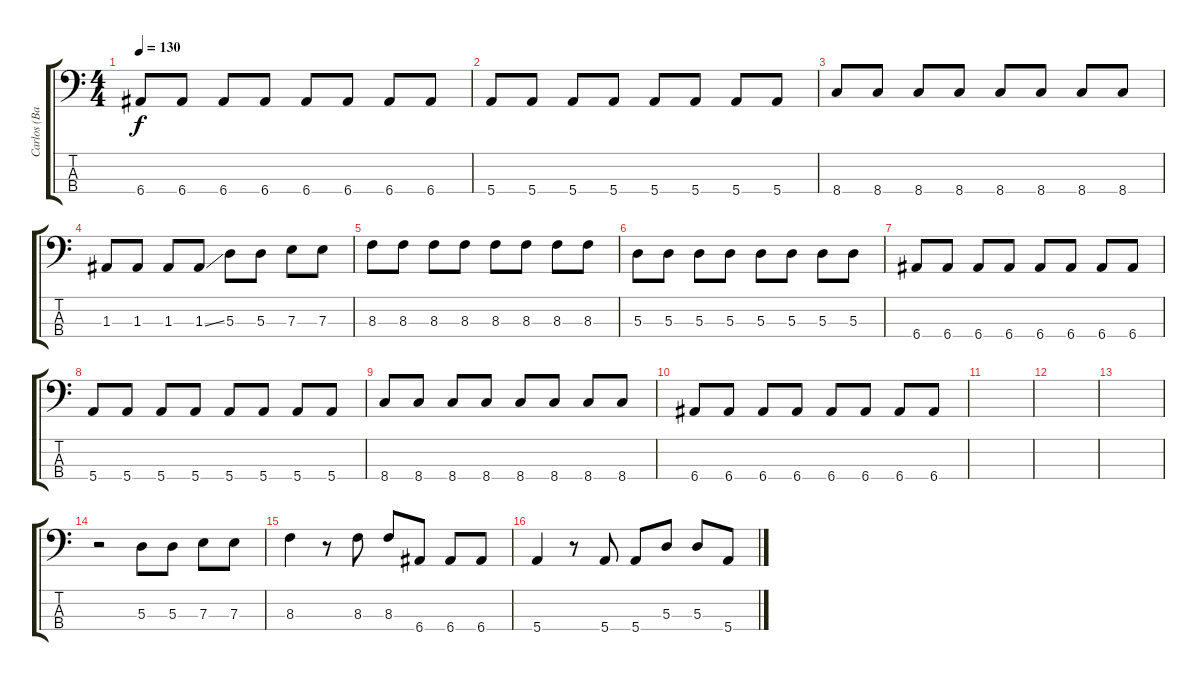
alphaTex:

\track ("Carlos (Bass)" "Carlos (Ba") {instrument electricbasspick}
\staff {score tabs}
\tuning (G2 D2 A1 E1) {hide}
\ts (4 4)
\tempo 130
\clef f4
\ks c
6.4.8{dy f} 6.4.8 6.4.8 6.4.8 6.4.8 6.4.8 6.4.8 6.4.8 |
5.4.8 5.4.8 5.4.8 5.4.8 5.4.8 5.4.8 5.4.8 5.4.8 |
8.4.8 8.4.8 8.4.8 8.4.8 8.4.8 8.4.8 8.4.8 8.4.8 |
1.3.8 1.3.8 1.3.8 1.3{ss}.8 5.3.8 5.3.8 7.3.8 7.3.8 |
8.3.8 8.3.8 8.3.8 8.3.8 8.3.8 8.3.8 8.3.8 8.3.8 |
5.3.8 5.3.8 5.3.8 5.3.8 5.3.8 5.3.8 5.3.8 5.3.8 |
6.4.8 6.4.8 6.4.8 6.4.8 6.4.8 6.4.8 6.4.8 6.4.8 |
5.4.8 5.4.8 5.4.8 5.4.8 5.4.8 5.4.8 5.4.8 5.4.8 |
8.4.8 8.4.8 8.4.8 8.4.8 8.4.8 8.4.8 8.4.8 8.4.8 |
6.4.8 6.4.8 6.4.8 6.4.8 6.4.8 6.4.8 6.4.8 6.4.8 |
|
|
|
r.2 5.3.8 5.3.8 7.3.8 7.3.8 |
8.3.4 r.8 8.3.8 8.3.8 6.4.8 6.4.8 6.4.8 |
5.4.4 r.8 5.4.8 5.4.8 5.3.8 5.3.8 5.4.8
